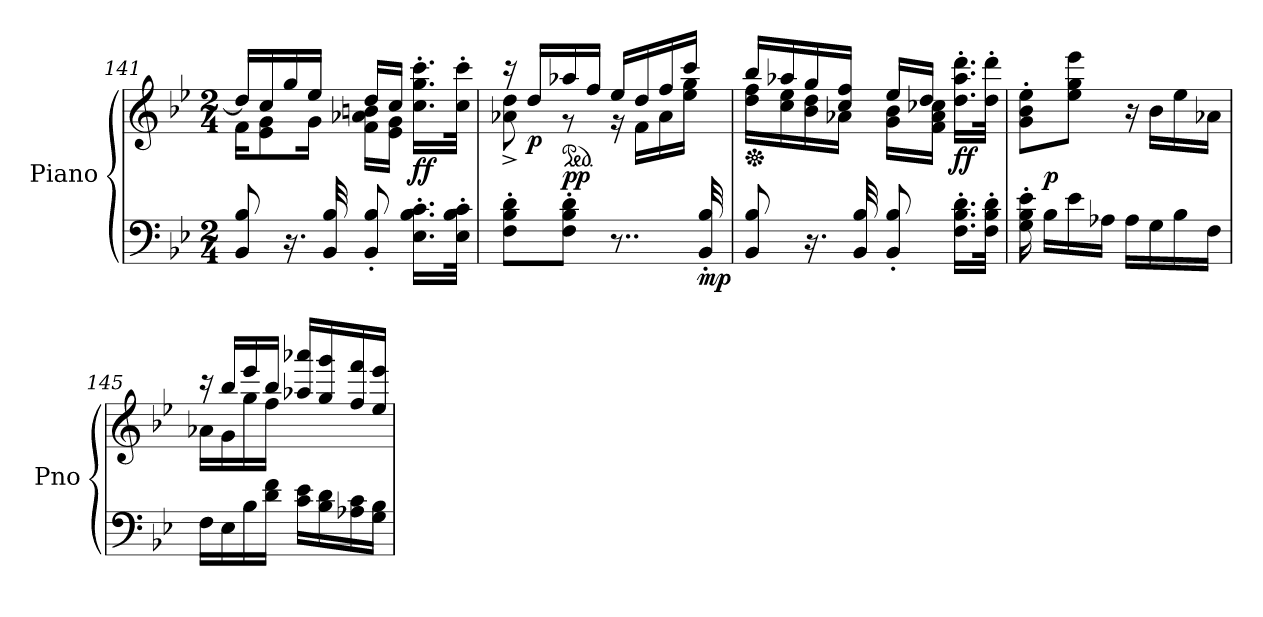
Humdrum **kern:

**kern	**kern	**dynam
*part1	*part1	*part1
*staff2	*staff1	*staff1/2
*I"Piano	*	*
*I'Pno	*	*
*clefF4	*clefG2	*
*k[b-e-]	*k[b-e-]	*
*M2/4	*M2/4	*
=141	=141	=141
*	*^	*
8BB-/ 8B-/	16dd/LL]	16f\KL	.
.	16cc/	8e-\ 8g\	.
16.r	16gg/	.	.
.	16ee-/JJ	16g\Jk	.
32BB-/ 32B-/	.	.	.
8BB-/' 8B-/'	16dd/LL	16f\ 16a-X\ 16bn\LL	.
.	16cc/JJ	16e-\ 16g\JJ	.
!	!	!	!LO:DY:b
16.E-\' 16.B-\' 16.c\'LL	16.cc\' 16.gg\' 16.ccc\'LL	8ryy	ff
32E-\' 32B-\' 32c\'JJk	32cc\' 32ccc\'JJk	.	.
!!LO:LB:g=z	!!
=142	=142	=142	=142
8F\' 8B-\' 8d\'L	16r	8a-X\^ 8dd\^	.
!	!	!	!LO:DY:b
.	16dd/LL	.	p
*	*ped	*	*
!	!	!	!LO:DY:a=2
8F\' 8B-\' 8d\'J	16aa-X/	8r	pp
.	16ff/JJ	.	.
8..r	16ee-/LL	16r	.
.	16dd/	16f\LL	.
.	16ff/	16a-\	.
.	16ccc/JJ	16ee-\ 16gg\JJ	.
!	!	!	!LO:DY:b=2
32BB-/' 32B-/'	.	.	mp
=143	=143	=143	=143
*	*Xped	*	*
8BB-/ 8B-/	16bb-/LL	16dd\ 16ff\LL	.
.	16aa-X/	16cc\ 16ee-\	.
16.r	16gg/	16b-\ 16dd\	.
.	16cc/ 16ff/JJ	16a-X\JJ	.
32BB-/ 32B-/	.	.	.
8BB-/' 8B-/'	16ee-/LL	16g\ 16b-\LL	.
.	16dd/JJ	16f\ 16a-\ 16cc-X\JJ	.
!	!	!	!LO:DY:b
16.F\' 16.B-\' 16.d\'LL	16.dd\' 16.aa-\' 16.ddd\'LL	8ryy	ff
32F\' 32B-\' 32d\'JJk	32dd\' 32ddd\'JJk	.	.
*	*v	*v	*
=144	=144	=144
16G\' 16B-\' 16e-\'	8g\' 8b-\' 8ee-\'L	.
!	!	!LO:DY:a=2
16B-\LL	.	p
16e-\	8ee-\ 8gg\ 8eee-\J	.
16A-X\JJ	.	.
16A-\LL	16r	.
16G\	16b-\LL	.
16B-\	16ee-\	.
16F\JJ	16a-X\JJ	.
=145	=145	=145
*	*^	*
16F\LL	16r	16a-X\LL	.
16E-\	16bb-/LL	16g\	.
16B-\	16eee-/	16gg\	.
16d\ 16f\JJ	16bb-/JJ	16ff\JJ	.
16c\ 16e-\LL	16aa-/ 16aaa-X/LL	4ryy	.
16B-\ 16d\	16gg/ 16ggg/	.	.
16A-X\ 16c\	16ff/ 16fff/	.	.
16G\ 16B-\JJ	16ee-/ 16eee-/JJ	.	.
*	*v	*v	*
=	=	=
*-	*-	*-
